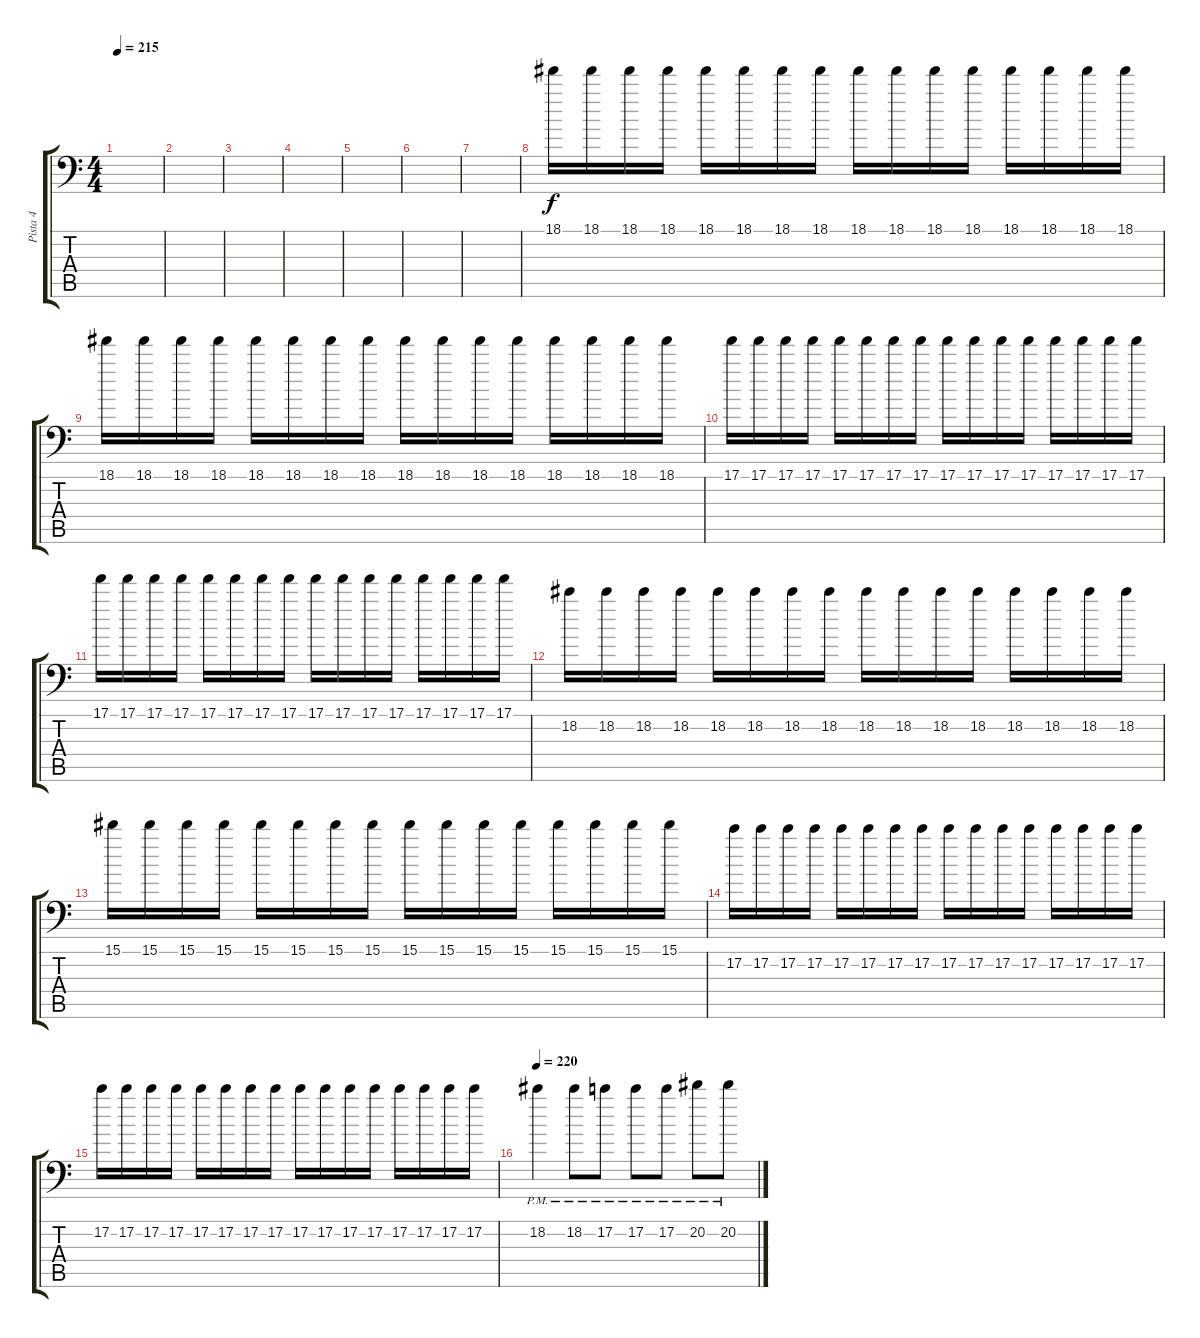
\track ("Pista 4" "Pista 4") {instrument distortionguitar}
\staff {score tabs}
\tuning (C4 G3 Eb3 Bb2 F2 Bb1) {hide}
\ts (4 4)
\tempo 215
\clef f4
\ks c
|
|
|
|
|
|
|
18.1.16{volume 13} 18.1.16 18.1.16 18.1.16 18.1.16 18.1.16 18.1.16 18.1.16 18.1.16 18.1.16 18.1.16 18.1.16 18.1.16 18.1.16 18.1.16 18.1.16 |
18.1.16 18.1.16 18.1.16 18.1.16 18.1.16 18.1.16 18.1.16 18.1.16 18.1.16 18.1.16 18.1.16 18.1.16 18.1.16 18.1.16 18.1.16 18.1.16 |
17.1.16 17.1.16 17.1.16 17.1.16 17.1.16 17.1.16 17.1.16 17.1.16 17.1.16 17.1.16 17.1.16 17.1.16 17.1.16 17.1.16 17.1.16 17.1.16 |
17.1.16 17.1.16 17.1.16 17.1.16 17.1.16 17.1.16 17.1.16 17.1.16 17.1.16 17.1.16 17.1.16 17.1.16 17.1.16 17.1.16 17.1.16 17.1.16 |
18.2.16 18.2.16 18.2.16 18.2.16 18.2.16 18.2.16 18.2.16 18.2.16 18.2.16 18.2.16 18.2.16 18.2.16 18.2.16 18.2.16 18.2.16 18.2.16 |
15.1.16 15.1.16 15.1.16 15.1.16 15.1.16 15.1.16 15.1.16 15.1.16 15.1.16 15.1.16 15.1.16 15.1.16 15.1.16 15.1.16 15.1.16 15.1.16 |
17.2.16 17.2.16 17.2.16 17.2.16 17.2.16 17.2.16 17.2.16 17.2.16 17.2.16 17.2.16 17.2.16 17.2.16 17.2.16 17.2.16 17.2.16 17.2.16 |
17.2.16 17.2.16 17.2.16 17.2.16 17.2.16 17.2.16 17.2.16 17.2.16 17.2.16 17.2.16 17.2.16 17.2.16 17.2.16 17.2.16 17.2.16 17.2.16 |
\tempo 220
18.2{pm}.4 18.2{pm}.8 17.2{pm}.8 17.2{pm}.8 17.2{pm}.8 20.2{pm}.8 20.2{pm}.8
